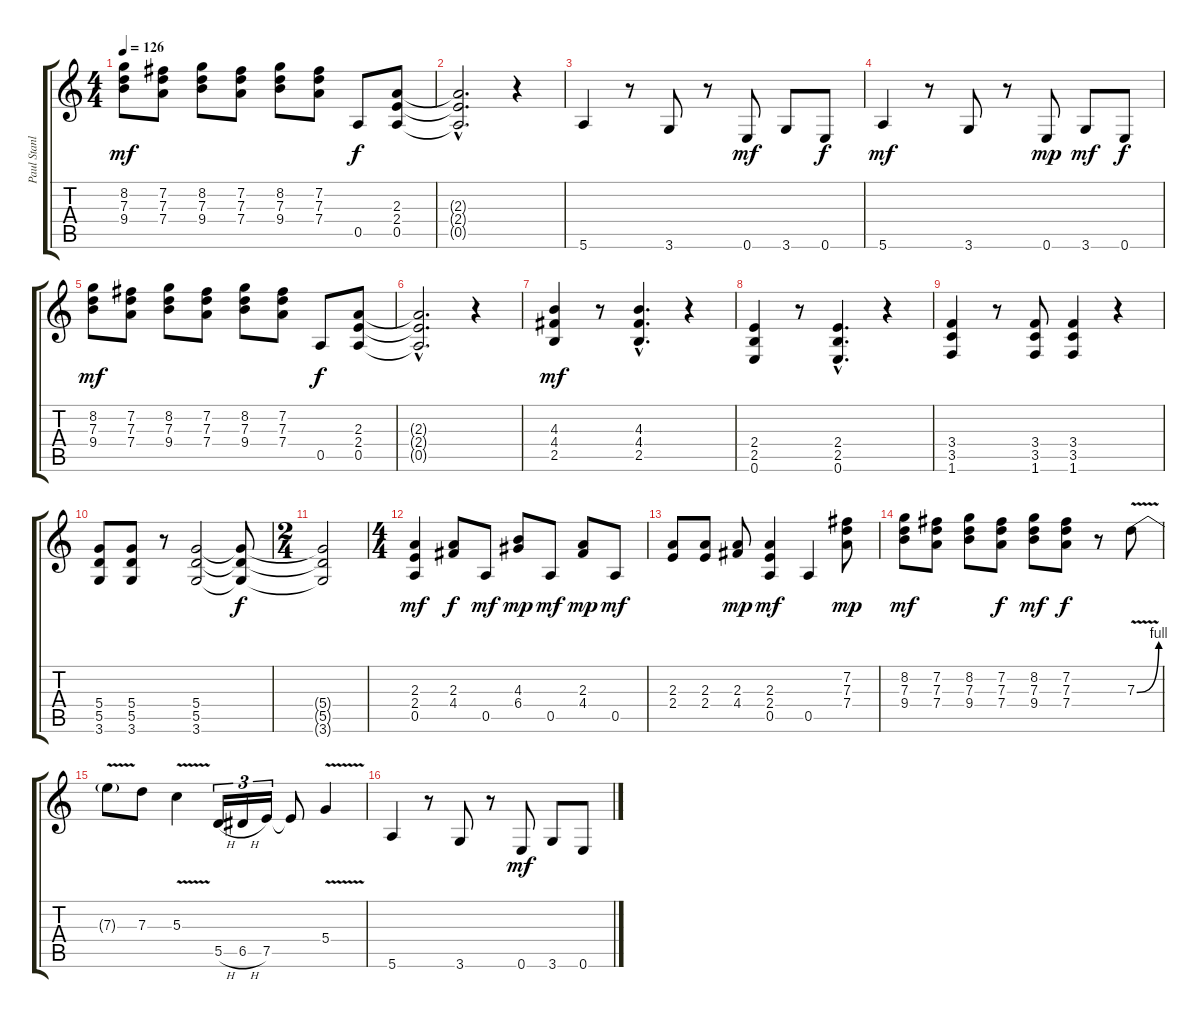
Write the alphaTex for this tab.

\track ("Paul Stanley" "Paul Stanl") {instrument distortionguitar}
\staff {score tabs}
\tuning (E4 B3 G3 D3 A2 E2) {hide}
\ts (4 4)
\tempo 126
\clef g2
\ks c
(8.2 7.3 9.4).8{dy mf} (7.2 7.3 7.4).8 (8.2 7.3 9.4).8 (7.2 7.3 7.4).8 (8.2 7.3 9.4).8 (7.2 7.3 7.4).8 0.5.8{dy f} (2.3 2.4 0.5).8 |
(2.3{hac t} 2.4{hac t} 0.5{hac t}).2{d} r.4 |
5.6.4 r.8 3.6.8 r.8 0.6.8{dy mf} 3.6.8 0.6.8{dy f} |
5.6.4{dy mf} r.8 3.6.8 r.8 0.6.8{dy mp} 3.6.8{dy mf} 0.6.8{dy f} |
(8.2 7.3 9.4).8{dy mf} (7.2 7.3 7.4).8 (8.2 7.3 9.4).8 (7.2 7.3 7.4).8 (8.2 7.3 9.4).8 (7.2 7.3 7.4).8 0.5.8{dy f} (2.3 2.4 0.5).8 |
(2.3{hac t} 2.4{hac t} 0.5{hac t}).2{d} r.4 |
(4.3 4.4 2.5).4{dy mf} r.8 (4.3{hac} 4.4{hac} 2.5{hac}).4{d} r.4 |
(2.4 2.5 0.6).4 r.8 (2.4{hac} 2.5{hac} 0.6{hac}).4{d} r.4 |
(3.4 3.5 1.6).4 r.8 (3.4 3.5 1.6).8 (3.4 3.5 1.6).4 r.4 |
(5.4 5.5 3.6).8 (5.4 5.5 3.6).8 r.8 (5.4 5.5 3.6).2 (5.4{t} 5.5{t} 3.6{t}).8{dy f} |
\ts (2 4)
(5.4{t} 5.5{t} 3.6{t}).2 |
\ts (4 4)
(2.3 2.4 0.5).4{dy mf} (2.3 4.4).8{dy f} 0.5.8{dy mf} (4.3 6.4).8{dy mp} 0.5.8{dy mf} (2.3 4.4).8{dy mp} 0.5.8{dy mf} |
(2.3 2.4).8 (2.3 2.4).8 (2.3 4.4).8{dy mp} (2.3 2.4 0.5).4{dy mf} 0.5.4 (7.2 7.3 7.4).8{dy mp} |
(8.2 7.3 9.4).8{dy mf} (7.2 7.3 7.4).8 (8.2 7.3 9.4).8 (7.2 7.3 7.4).8{dy f} (8.2 7.3 9.4).8{dy mf} (7.2 7.3 7.4).8{dy f} r.8 7.3{be (bend 0 0 60 4) v}.8 |
7.3{t}.8 7.3.8 5.3{v}.4 5.5{h}.16{tu (3 2)} 6.5{h}.16{tu (3 2)} 7.5.16{tu (3 2)} 7.5{t}.8 5.4{v}.4 |
5.6.4 r.8 3.6.8 r.8 0.6.8{dy mf} 3.6.8 0.6.8
